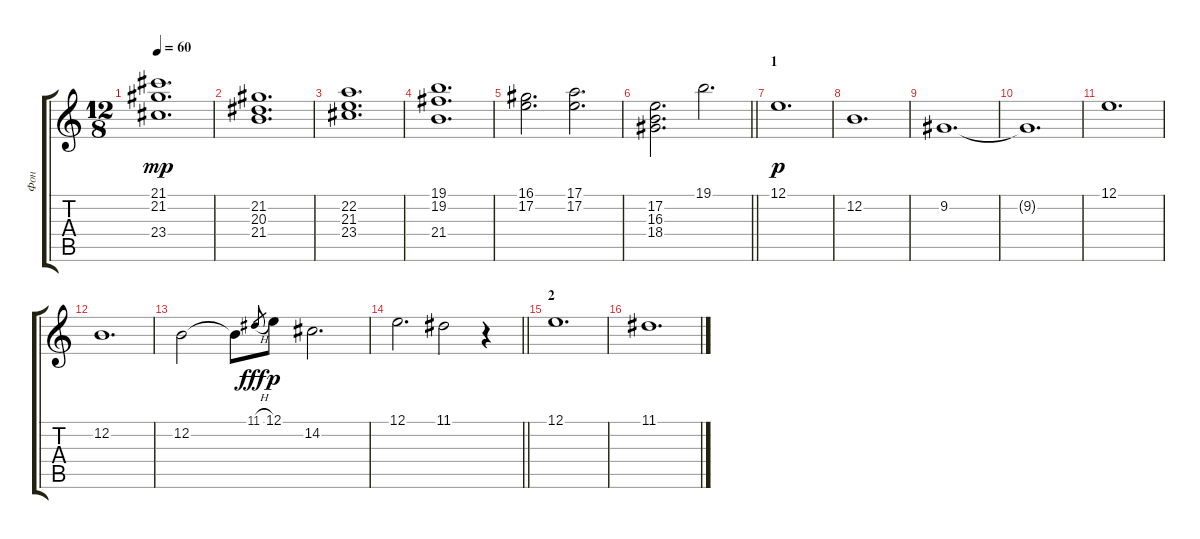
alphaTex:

\track ("Фон" "Фон") {instrument percussiveorgan}
\staff {score tabs}
\tuning (E4 B3 G3 D3 A2 E2) {hide}
\ts (12 8)
\tempo 60
\clef g2
\ks c
(21.1 21.2 23.4).1{d dy mp} |
(21.2 20.3 21.4).1{d} |
(22.2 21.3 23.4).1{d} |
(19.1 19.2 21.4).1{d} |
(16.1 17.2).2{d} (17.1 17.2).2{d} |
\barLineRight lightlight
(17.2 16.3 18.4).2{d} 19.1.2{d} |
\section ("" "1")
12.1.1{d dy p volume 6 instrument drawbarorgan} |
12.2.1{d} |
9.2.1{d} |
9.2{t}.1{d} |
12.1.1{d} |
12.2.1{d} |
12.2.2 12.2{t}.8 11.1{h}.8{gr dy fff} 12.1.8{dy p} 14.2.2{d} |
\barLineRight lightlight
12.1.2{d} 11.1.2 r.4 |
\section ("" "2")
12.1.1{d} |
11.1.1{d}
